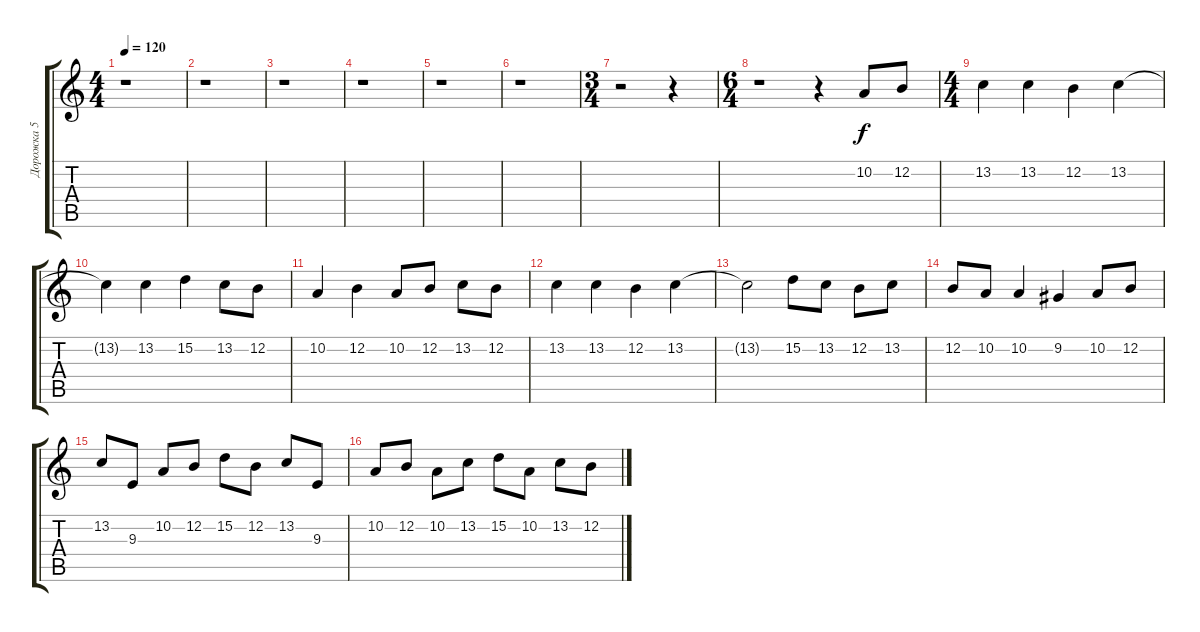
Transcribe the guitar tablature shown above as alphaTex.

\track ("Дорожка 5" "Дорожка 5") {instrument acousticgrandpiano}
\staff {score tabs}
\tuning (E4 B3 G3 D3 A2 E2) {hide}
\ts (4 4)
\tempo 120
\clef g2
\ks c
r.1{dy f instrument acousticgrandpiano} |
r.1 |
r.1 |
r.1 |
r.1 |
r.1 |
\ts (3 4)
r.2 r.4 |
\ts (6 4)
r.1 r.4 10.2.8 12.2.8 |
\ts (4 4)
13.2.4 13.2.4 12.2.4 13.2.4 |
13.2{t}.4 13.2.4 15.2.4 13.2.8 12.2.8 |
10.2.4 12.2.4 10.2.8 12.2.8 13.2.8 12.2.8 |
13.2.4 13.2.4 12.2.4 13.2.4 |
13.2{t}.2 15.2.8 13.2.8 12.2.8 13.2.8 |
12.2.8 10.2.8 10.2.4 9.2.4 10.2.8{volume 16} 12.2.8 |
13.2.8 9.3.8 10.2.8 12.2.8 15.2.8 12.2.8 13.2.8 9.3.8 |
10.2.8 12.2.8 10.2.8 13.2.8 15.2.8 10.2.8 13.2.8 12.2.8
